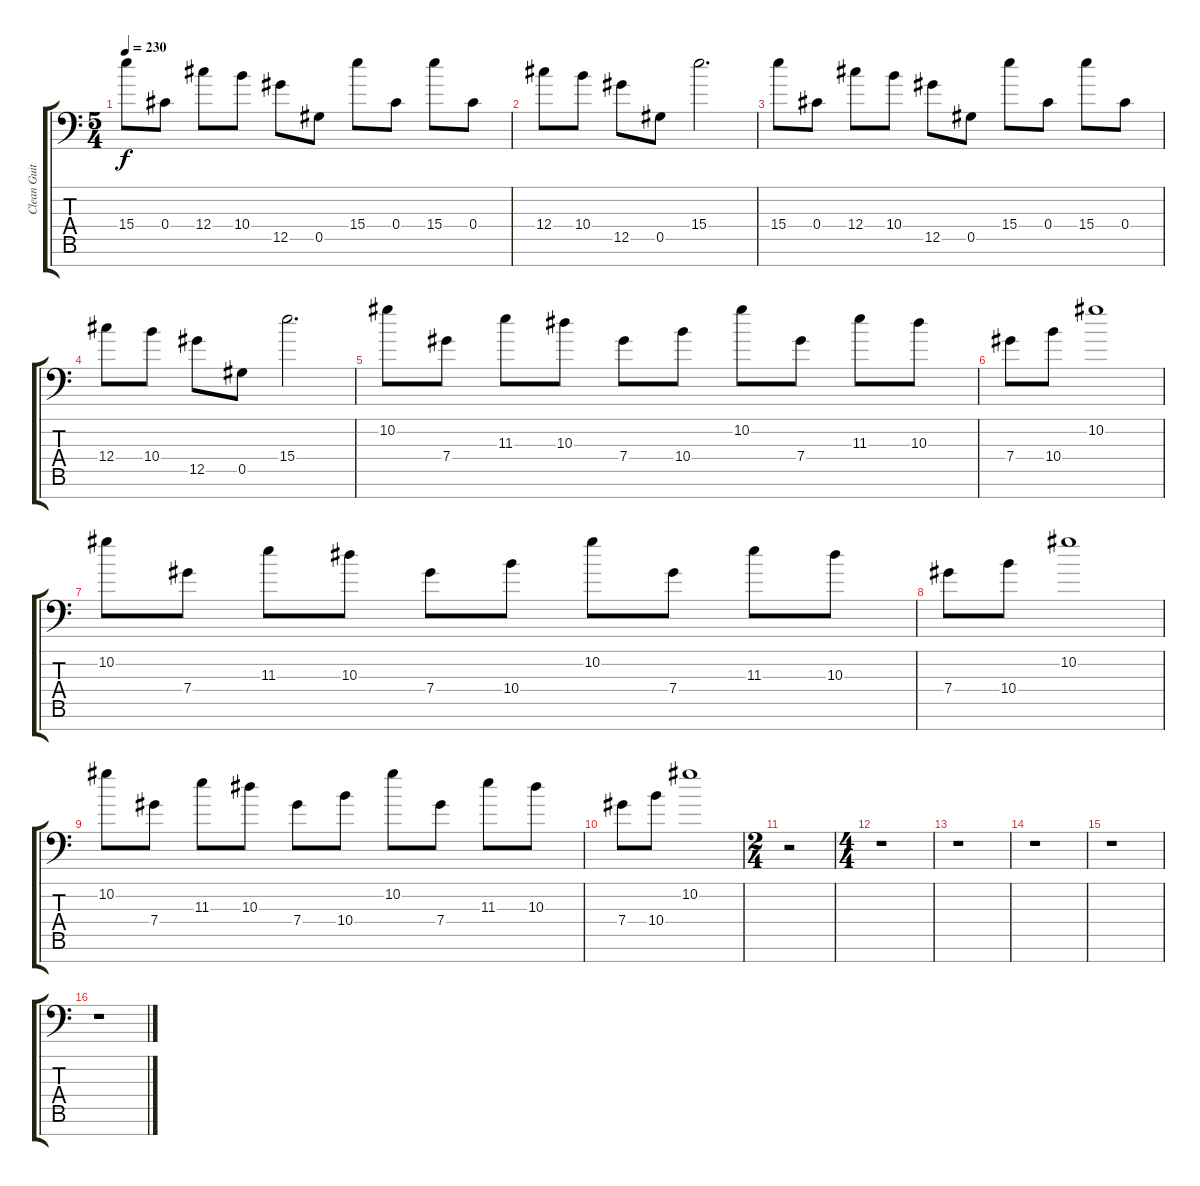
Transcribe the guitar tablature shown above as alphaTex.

\track ("Clean Guitar 1" "Clean Guit") {instrument electricguitarjazz}
\staff {score tabs}
\tuning (Eb4 Bb3 F3 Db3 Ab2 Eb2 Ab1) {hide}
\ts (5 4)
\tempo 230
\clef f4
\ks c
15.4.8{dy f} 0.4.8 12.4.8 10.4.8 12.5.8 0.5.8 15.4.8 0.4.8 15.4.8 0.4.8 |
12.4.8 10.4.8 12.5.8 0.5.8 15.4.2{d} |
15.4.8 0.4.8 12.4.8 10.4.8 12.5.8 0.5.8 15.4.8 0.4.8 15.4.8 0.4.8 |
12.4.8 10.4.8 12.5.8 0.5.8 15.4.2{d} |
10.2.8 7.4.8 11.3.8 10.3.8 7.4.8 10.4.8 10.2.8 7.4.8 11.3.8 10.3.8 |
7.4.8 10.4.8 10.2.1 |
10.2.8 7.4.8 11.3.8 10.3.8 7.4.8 10.4.8 10.2.8 7.4.8 11.3.8 10.3.8 |
7.4.8 10.4.8 10.2.1 |
10.2.8 7.4.8 11.3.8 10.3.8 7.4.8 10.4.8 10.2.8 7.4.8 11.3.8 10.3.8 |
7.4.8 10.4.8 10.2.1 |
\ts (2 4)
r.2 |
\ts (4 4)
r.1 |
r.1 |
r.1 |
r.1 |
r.1
